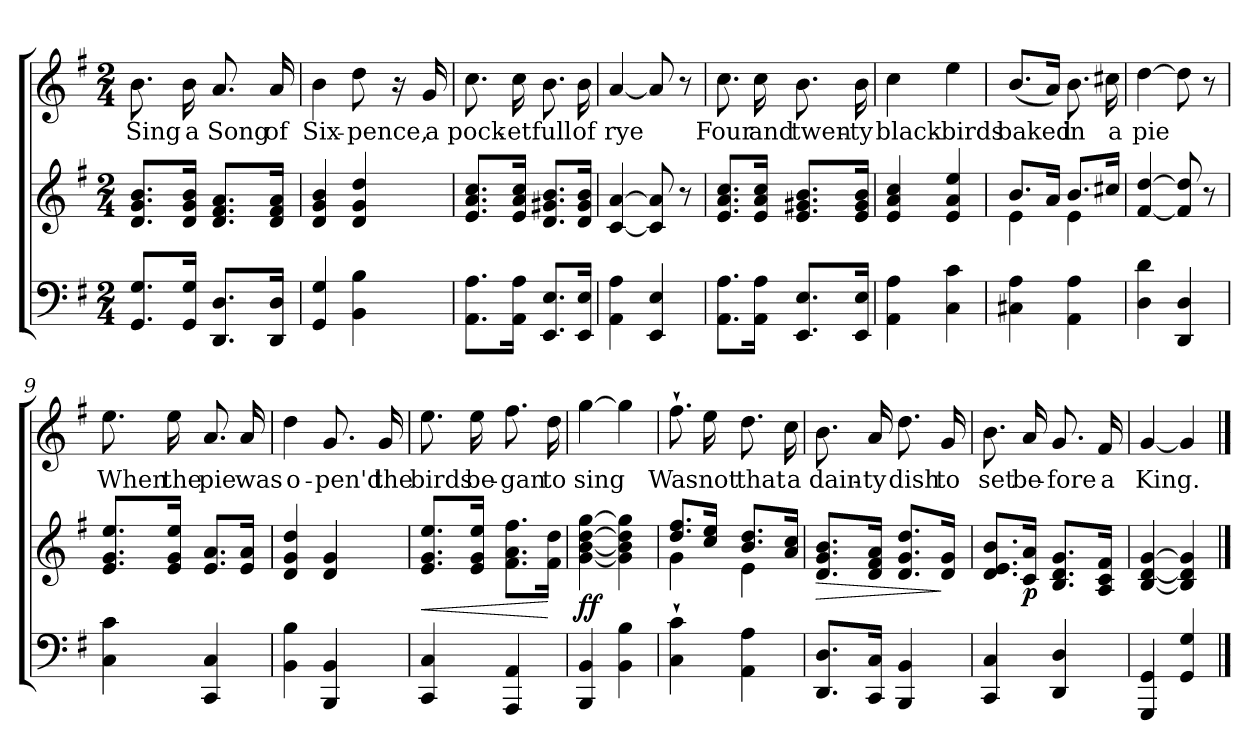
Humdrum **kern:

**kern	**kern	**dynam	**kern	**text
*part2	*part2	*part2	*part1	*part1
*staff3	*staff2	*staff2/3	*staff1	*staff1
*clefF4	*clefG2	*	*clefG2	*
*k[f#]	*k[f#]	*	*k[f#]	*
*G:	*G:	*	*G:	*
*M2/4	*M2/4	*	*M2/4	*
=1	=1	=1	=1	=1
!	!	!	!	!LO:LY:b
8.GG/ 8.G/L	8.d/ 8.g/ 8.b/L	.	8.b\	Sing
!	!	!	!	!LO:LY:b
16GG/ 16G/Jk	16d/ 16g/ 16b/Jk	.	16b\	a
!	!	!	!	!LO:LY:b
8.DD/ 8.D/L	8.d/ 8.f#/ 8.a/L	.	8.a/	Song
!	!	!	!	!LO:LY:b
16DD/ 16D/Jk	16d/ 16f#/ 16a/Jk	.	16a/	of
=2	=2	=2	=2	=2
!	!	!	!	!LO:LY:b
4GG/ 4G/	4d/ 4g/ 4b/	.	4b\	Six-
!	!	!	!	!LO:LY:b
4BB\ 4B\	4d/ 4g/ 4dd/	.	8dd\	-pence,
.	.	.	16r	.
!	!	!	!	!LO:LY:b
.	.	.	16g/	a
=3	=3	=3	=3	=3
!	!	!	!	!LO:LY:b
8.AA\ 8.A\L	8.e/ 8.a/ 8.cc/L	.	8.cc\	pock-
!	!	!	!	!LO:LY:b
16AA\ 16A\Jk	16e/ 16a/ 16cc/Jk	.	16cc\	-et
!	!	!	!	!LO:LY:b
8.EE/ 8.E/L	8.d/ 8.g#X/ 8.b/L	.	8.b\	full
!	!	!	!	!LO:LY:b
16EE/ 16E/Jk	16d/ 16g#/ 16b/Jk	.	16b\	of
=4	=4	=4	=4	=4
!	!	!	!	!LO:LY:b
4AA\ 4A\	[4c/ [4a/	.	[4a/	rye
4EE/ 4E/	8c/] 8a/]	.	8a/]	.
.	8r	.	8r	.
=5	=5	=5	=5	=5
!	!	!	!	!LO:LY:b
8.AA\ 8.A\L	8.e/ 8.a/ 8.cc/L	.	8.cc\	Four
!	!	!	!	!LO:LY:b
16AA\ 16A\Jk	16e/ 16a/ 16cc/Jk	.	16cc\	and
!	!	!	!	!LO:LY:b
8.EE/ 8.E/L	8.e/ 8.g#X/ 8.b/L	.	8.b\	twen-
!	!	!	!	!LO:LY:b
16EE/ 16E/Jk	16e/ 16g#/ 16b/Jk	.	16b\	-ty
=6	=6	=6	=6	=6
!	!	!	!	!LO:LY:b
4AA\ 4A\	4e/ 4a/ 4cc/	.	4cc\	black-
!	!	!	!	!LO:LY:b
4C\ 4c\	4e/ 4a/ 4ee/	.	4ee\	-birds
=7	=7	=7	=7	=7
*	*^	*	*	*
!	!	!	!	!	!LO:LY:b
4C#X\ 4A\	8.b/L	4e\	.	(<8.b/L	baked
.	16a/Jk	.	.	16a/Jk)	.
!	!	!	!	!	!LO:LY:b
4AA\ 4A\	8.b/L	4e\	.	8.b\	in
!	!	!	!	!	!LO:LY:b
.	16cc#X/Jk	.	.	16cc#X\	a
*	*v	*v	*	*	*
=8	=8	=8	=8	=8
!	!	!	!	!LO:LY:b
4D\ 4d\	[4f#/ [4dd/	.	[4dd\	pie
4DD/ 4D/	8f#/] 8dd/]	.	8dd\]	.
.	8r	.	8r	.
!!LO:LB:g=z
=9	=9	=9	=9	=9
!	!	!	!	!LO:LY:b
4C\ 4c\	8.e/ 8.g/ 8.ee/L	.	8.ee\	When
!	!	!	!	!LO:LY:b
.	16e/ 16g/ 16ee/Jk	.	16ee\	the
!	!	!	!	!LO:LY:b
4CC/ 4C/	8.e/ 8.a/L	.	8.a/	pie
!	!	!	!	!LO:LY:b
.	16e/ 16a/Jk	.	16a/	was
=10	=10	=10	=10	=10
!	!	!	!	!LO:LY:b
4BB\ 4B\	4d/ 4g/ 4dd/	.	4dd\	o-
!	!	!	!	!LO:LY:b
4BBB/ 4BB/	4d/ 4g/	.	8.g/	-pen'd
!	!	!	!	!LO:LY:b
.	.	.	16g/	the
=11	=11	=11	=11	=11
!	!	!LO:HP:b	!	!LO:LY:b
4CC/ 4C/	8.e/ 8.g/ 8.ee/L	<	8.ee\	birds
!	!	!	!	!LO:LY:b
.	16e/ 16g/ 16ee/Jk	.	16ee\	be-
!	!	!	!	!LO:LY:b
4AAA/ 4AA/	8.f#\ 8.a\ 8.ff#\L	.	8.ff#\	-gan
!	!	!	!	!LO:LY:b
.	16f#\ 16dd\Jk	[	16dd\	to
=12	=12	=12	=12	=12
!	!	!LO:DY:b	!	!LO:LY:b
4BBB/ 4BB/	[4g\ [4b\ [4dd\ [4gg\	ff	[4gg\	sing
4BB\ 4B\	4g\] 4b\] 4dd\] 4gg\]	.	4gg\]	.
=13	=13	=13	=13	=13
*	*^	*	*	*
!	!	!	!	!	!LO:LY:b
4C\`> 4c\`>	8.dd/ 8.ff#/L	4g\	.	8.ff#`>\	Was
!	!	!	!	!	!LO:LY:b
.	16cc/ 16ee/Jk	.	.	16ee\	not
!	!	!	!	!	!LO:LY:b
4AA\ 4A\	8.b/ 8.dd/L	4e\	.	8.dd\	that
!	!	!	!	!	!LO:LY:b
.	16a/ 16cc/Jk	.	.	16cc\	a
*	*v	*v	*	*	*
=14	=14	=14	=14	=14
!	!	!LO:HP:b	!	!LO:LY:b
8.DD/ 8.D/L	8.d/ 8.g/ 8.b/L	>	8.b\	dain-
!	!	!	!	!LO:LY:b
16CC/ 16C/Jk	16d/ 16f#/ 16a/Jk	.	16a/	-ty
!	!	!	!	!LO:LY:b
4BBB/ 4BB/	8.d/ 8.g/ 8.dd/L	.	8.dd\	dish
!	!	!	!	!LO:LY:b
.	16d/ 16g/Jk	]	16g/	to
=15	=15	=15	=15	=15
!	!	!	!	!LO:LY:b
4CC/ 4C/	8.d/ 8.e/ 8.b/L	.	8.b\	set
!	!	!LO:DY:b	!	!LO:LY:b
.	16c/ 16a/Jk	p	16a/	be-
!	!	!	!	!LO:LY:b
4DD/ 4D/	8.B/ 8.d/ 8.g/L	.	8.g/	-fore
!	!	!	!	!LO:LY:b
.	16A/ 16c/ 16f#/Jk	.	16f#/	a
=16	=16	=16	=16	=16
!	!	!	!	!LO:LY:b
4GGG/ 4GG/	[4B/ [4d/ [4g/	.	[4g/	King.
4GG/ 4G/	4B/] 4d/] 4g/]	.	4g/]	.
==	==	==	==	==
*-	*-	*-	*-	*-
